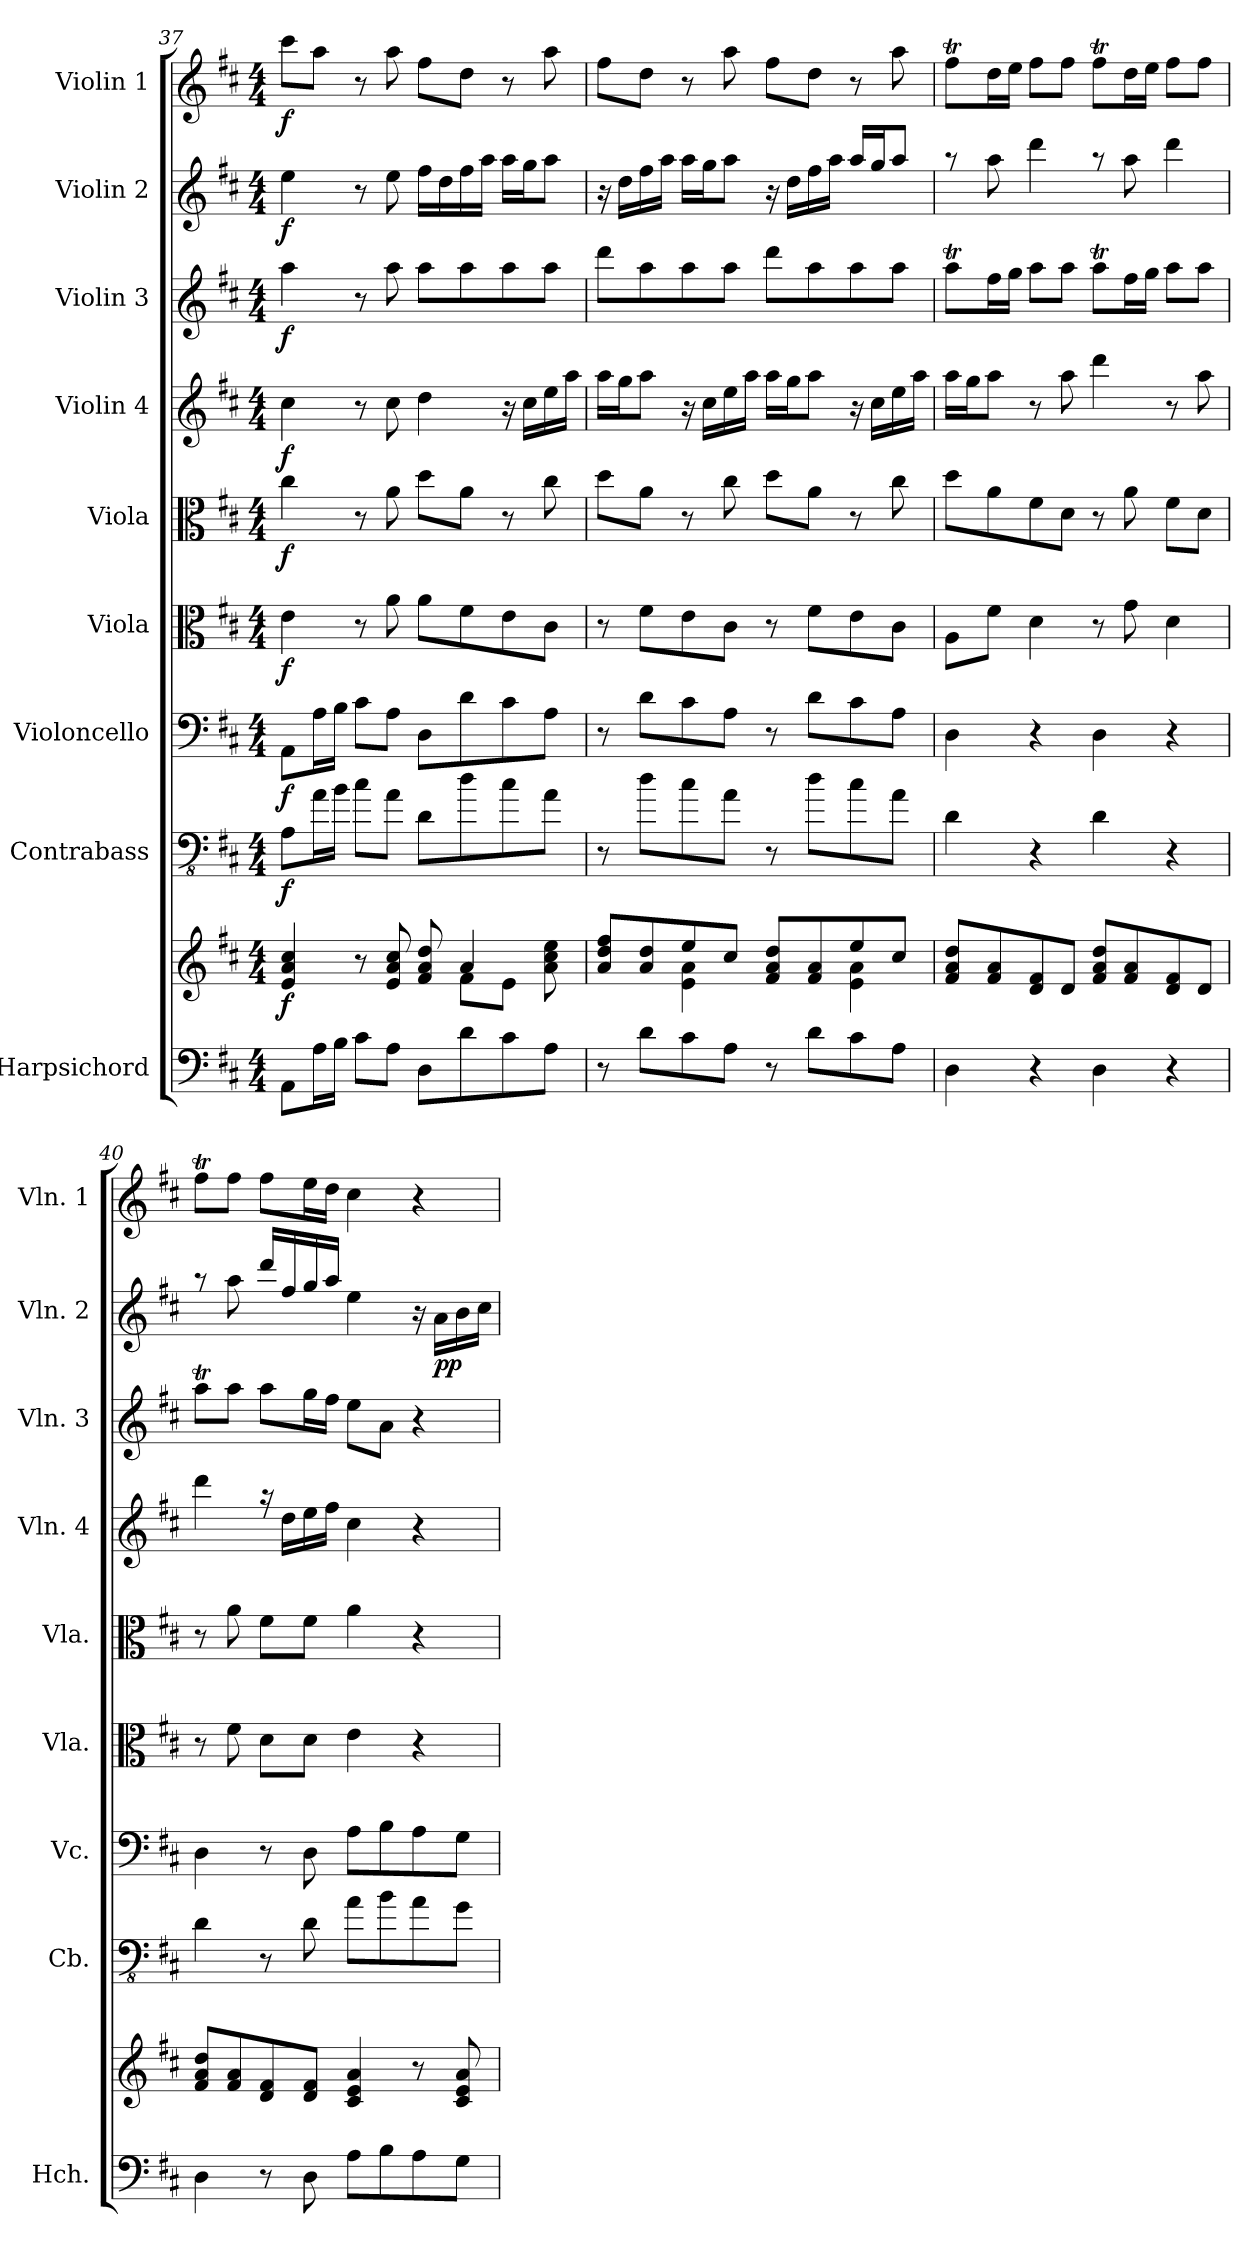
**kern	**kern	**dynam	**kern	**dynam	**kern	**dynam	**kern	**dynam	**kern	**dynam	**kern	**dynam	**kern	**dynam	**kern	**dynam	**kern	**dynam
*part9	*part9	*part9	*part8	*part8	*part7	*part7	*part6	*part6	*part5	*part5	*part4	*part4	*part3	*part3	*part2	*part2	*part1	*part1
*staff10	*staff9	*staff9/10	*staff8	*staff8	*staff7	*staff7	*staff6	*staff6	*staff5	*staff5	*staff4	*staff4	*staff3	*staff3	*staff2	*staff2	*staff1	*staff1
*I"Harpsichord	*	*	*I"Contrabass	*	*I"Violoncello	*	*I"Viola	*	*I"Viola	*	*I"Violin 4	*	*I"Violin 3	*	*I"Violin 2	*	*I"Violin 1	*
*I'Hch.	*	*	*I'Cb.	*	*I'Vc.	*	*I'Vla.	*	*I'Vla.	*	*I'Vln. 4	*	*I'Vln. 3	*	*I'Vln. 2	*	*I'Vln. 1	*
!!LO:PB:g=z
*clefF4	*clefG2	*	*clefFv4	*	*clefF4	*	*clefC3	*	*clefC3	*	*clefG2	*	*clefG2	*	*clefG2	*	*clefG2	*
*	*	*	*ITrd7c12	*	*	*	*	*	*	*	*	*	*	*	*	*	*	*
*k[f#c#]	*k[f#c#]	*	*k[f#c#]	*	*k[f#c#]	*	*k[f#c#]	*	*k[f#c#]	*	*k[f#c#]	*	*k[f#c#]	*	*k[f#c#]	*	*k[f#c#]	*
*M4/4	*M4/4	*	*M4/4	*	*M4/4	*	*M4/4	*	*M4/4	*	*M4/4	*	*M4/4	*	*M4/4	*	*M4/4	*
=37	=37	=37	=37	=37	=37	=37	=37	=37	=37	=37	=37	=37	=37	=37	=37	=37	=37	=37
*	*^	*	*	*	*	*	*	*	*	*	*	*	*	*	*	*	*	*
!	!	!	!LO:DY:b	!	!LO:DY:b	!	!LO:DY:b	!	!LO:DY:b	!	!LO:DY:b	!	!LO:DY:b	!	!LO:DY:b	!	!LO:DY:b	!	!LO:DY:b
8AA\L	4e/ 4a/ 4cc#/	8ryy	f	8AAA\L	f	8AA\L	f	4e\	f	4cc#\	f	4cc#\	f	4aa\	f	4ee\	f	8ccc#\L	f
*	*v	*v	*	*	*	*	*	*	*	*	*	*	*	*	*	*	*	*	*
16A\L	.	.	16AA\L	.	16A\L	.	.	.	.	.	.	.	.	.	.	.	8aa\J	.
16B\JJ	.	.	16BB\JJ	.	16B\JJ	.	.	.	.	.	.	.	.	.	.	.	.	.
8c#\L	8r	.	8C#\L	.	8c#\L	.	8r	.	8r	.	8r	.	8r	.	8r	.	8r	.
8A\J	8e/ 8a/ 8cc#/	.	8AA\J	.	8A\J	.	8a\	.	8a\	.	8cc#\	.	8aa\	.	8ee\	.	8aa\	.
8D\L	8f#/ 8a/ 8dd/	.	8DD\L	.	8D\L	.	8a\L	.	8dd\L	.	4dd\	.	8aa\L	.	16ff#\LL	.	8ff#\L	.
.	.	.	.	.	.	.	.	.	.	.	.	.	.	.	16dd\	.	.	.
*	*^	*	*	*	*	*	*	*	*	*	*	*	*	*	*	*	*	*
8d\	4a/	8f#\L	.	8D\	.	8d\	.	8f#\	.	8a\J	.	.	.	8aa\	.	16ff#\	.	8dd\J	.
.	.	.	.	.	.	.	.	.	.	.	.	.	.	.	.	16aa\JJ	.	.	.
8c#\	.	8e\J	.	8C#\	.	8c#\	.	8e\	.	8r	.	16r	.	8aa\	.	16aa\LL	.	8r	.
.	.	.	.	.	.	.	.	.	.	.	.	16cc#\LL	.	.	.	16gg\J	.	.	.
8A\J	8a\ 8cc#\ 8ee\	8ryy	.	8AA\J	.	8A\J	.	8c#\J	.	8cc#\	.	16ee\	.	8aa\J	.	8aa\J	.	8aa\	.
.	.	.	.	.	.	.	.	.	.	.	.	16aa\JJ	.	.	.	.	.	.	.
=38	=38	=38	=38	=38	=38	=38	=38	=38	=38	=38	=38	=38	=38	=38	=38	=38	=38	=38	=38
8r	8a/ 8dd/ 8ff#/L	4ryy	.	8r	.	8r	.	8r	.	8dd\L	.	16aa\LL	.	8ddd\L	.	16r	.	8ff#\L	.
.	.	.	.	.	.	.	.	.	.	.	.	16gg\J	.	.	.	16dd\LL	.	.	.
8d\L	8a/ 8dd/	.	.	8D\L	.	8d\L	.	8f#\L	.	8a\J	.	8aa\J	.	8aa\	.	16ff#\	.	8dd\J	.
.	.	.	.	.	.	.	.	.	.	.	.	.	.	.	.	16aa\JJ	.	.	.
8c#\	8ee/	4e\ 4a\	.	8C#\	.	8c#\	.	8e\	.	8r	.	16r	.	8aa\	.	16aa\LL	.	8r	.
.	.	.	.	.	.	.	.	.	.	.	.	16cc#\LL	.	.	.	16gg\J	.	.	.
8A\J	8cc#/J	.	.	8AA\J	.	8A\J	.	8c#\J	.	8cc#\	.	16ee\	.	8aa\J	.	8aa\J	.	8aa\	.
.	.	.	.	.	.	.	.	.	.	.	.	16aa\JJ	.	.	.	.	.	.	.
8r	8f#/ 8a/ 8dd/L	4ryy	.	8r	.	8r	.	8r	.	8dd\L	.	16aa\LL	.	8ddd\L	.	16r	.	8ff#\L	.
.	.	.	.	.	.	.	.	.	.	.	.	16gg\J	.	.	.	16dd\LL	.	.	.
8d\L	8f#/ 8a/	.	.	8D\L	.	8d\L	.	8f#\L	.	8a\J	.	8aa\J	.	8aa\	.	16ff#\	.	8dd\J	.
.	.	.	.	.	.	.	.	.	.	.	.	.	.	.	.	16aa\JJ	.	.	.
8c#\	8ee/	4e\ 4a\	.	8C#\	.	8c#\	.	8e\	.	8r	.	16r	.	8aa\	.	16aa/LL	.	8r	.
.	.	.	.	.	.	.	.	.	.	.	.	16cc#\LL	.	.	.	16gg/J	.	.	.
8A\J	8cc#/J	.	.	8AA\J	.	8A\J	.	8c#\J	.	8cc#\	.	16ee\	.	8aa\J	.	8aa/J	.	8aa\	.
.	.	.	.	.	.	.	.	.	.	.	.	16aa\JJ	.	.	.	.	.	.	.
*	*v	*v	*	*	*	*	*	*	*	*	*	*	*	*	*	*	*	*	*
=39	=39	=39	=39	=39	=39	=39	=39	=39	=39	=39	=39	=39	=39	=39	=39	=39	=39	=39
4D\	8f#/ 8a/ 8dd/L	.	4DD\	.	4D\	.	8A\L	.	8dd\L	.	16aa\LL	.	8aaT\L	.	8raa	.	8ff#t\L	.
.	.	.	.	.	.	.	.	.	.	.	16gg\J	.	.	.	.	.	.	.
.	8f#/ 8a/	.	.	.	.	.	8f#\J	.	8a\	.	8aa\J	.	16ff#\L	.	8aa\	.	16dd\L	.
.	.	.	.	.	.	.	.	.	.	.	.	.	16gg\JJ	.	.	.	16ee\JJ	.
4r	8d/ 8f#/	.	4r	.	4r	.	4d\	.	8f#\	.	8r	.	8aa\L	.	4ddd\	.	8ff#\L	.
.	8d/J	.	.	.	.	.	.	.	8d\J	.	8aa\	.	8aa\J	.	.	.	8ff#\J	.
4D\	8f#/ 8a/ 8dd/L	.	4DD\	.	4D\	.	8r	.	8r	.	4ddd\	.	8aaT\L	.	8raa	.	8ff#t\L	.
.	8f#/ 8a/	.	.	.	.	.	8g\	.	8a\	.	.	.	16ff#\L	.	8aa\	.	16dd\L	.
.	.	.	.	.	.	.	.	.	.	.	.	.	16gg\JJ	.	.	.	16ee\JJ	.
4r	8d/ 8f#/	.	4r	.	4r	.	4d\	.	8f#\L	.	8r	.	8aa\L	.	4ddd\	.	8ff#\L	.
.	8d/J	.	.	.	.	.	.	.	8d\J	.	8aa\	.	8aa\J	.	.	.	8ff#\J	.
!!LO:PB:g=z
=40	=40	=40	=40	=40	=40	=40	=40	=40	=40	=40	=40	=40	=40	=40	=40	=40	=40	=40
4D\	8f#/ 8a/ 8dd/L	.	4DD\	.	4D\	.	8r	.	8r	.	4ddd\	.	8aaT\L	.	8raa	.	8ff#t\L	.
.	8f#/ 8a/	.	.	.	.	.	8f#\	.	8a\	.	.	.	8aa\J	.	8aa\	.	8ff#\J	.
8r	8d/ 8f#/	.	8r	.	8r	.	8d\L	.	8f#\L	.	16raa	.	8aa\L	.	16ddd/LL	.	8ff#\L	.
.	.	.	.	.	.	.	.	.	.	.	16dd\LL	.	.	.	16ff#/	.	.	.
8D\	8d/ 8f#/J	.	8DD\	.	8D\	.	8d\J	.	8f#\J	.	16ee\	.	16gg\L	.	16gg/	.	16ee\L	.
.	.	.	.	.	.	.	.	.	.	.	16ff#\JJ	.	16ff#\JJ	.	16aa/JJ	.	16dd\JJ	.
8A\L	4c#/ 4e/ 4a/	.	8AA\L	.	8A\L	.	4e\	.	4a\	.	4cc#\	.	8ee\L	.	4ee\	.	4cc#\	.
8B\	.	.	8BB\	.	8B\	.	.	.	.	.	.	.	8a\J	.	.	.	.	.
8A\	8r	.	8AA\	.	8A\	.	4r	.	4r	.	4r	.	4r	.	16r	.	4r	.
!	!	!	!	!	!	!	!	!	!	!	!	!	!	!	!	!LO:DY:b	!	!
.	.	.	.	.	.	.	.	.	.	.	.	.	.	.	16a\LL	pp	.	.
8G\J	8c#/ 8e/ 8a/	.	8GG\J	.	8G\J	.	.	.	.	.	.	.	.	.	16b\	.	.	.
.	.	.	.	.	.	.	.	.	.	.	.	.	.	.	16cc#\JJ	.	.	.
=	=	=	=	=	=	=	=	=	=	=	=	=	=	=	=	=	=	=
*-	*-	*-	*-	*-	*-	*-	*-	*-	*-	*-	*-	*-	*-	*-	*-	*-	*-	*-
